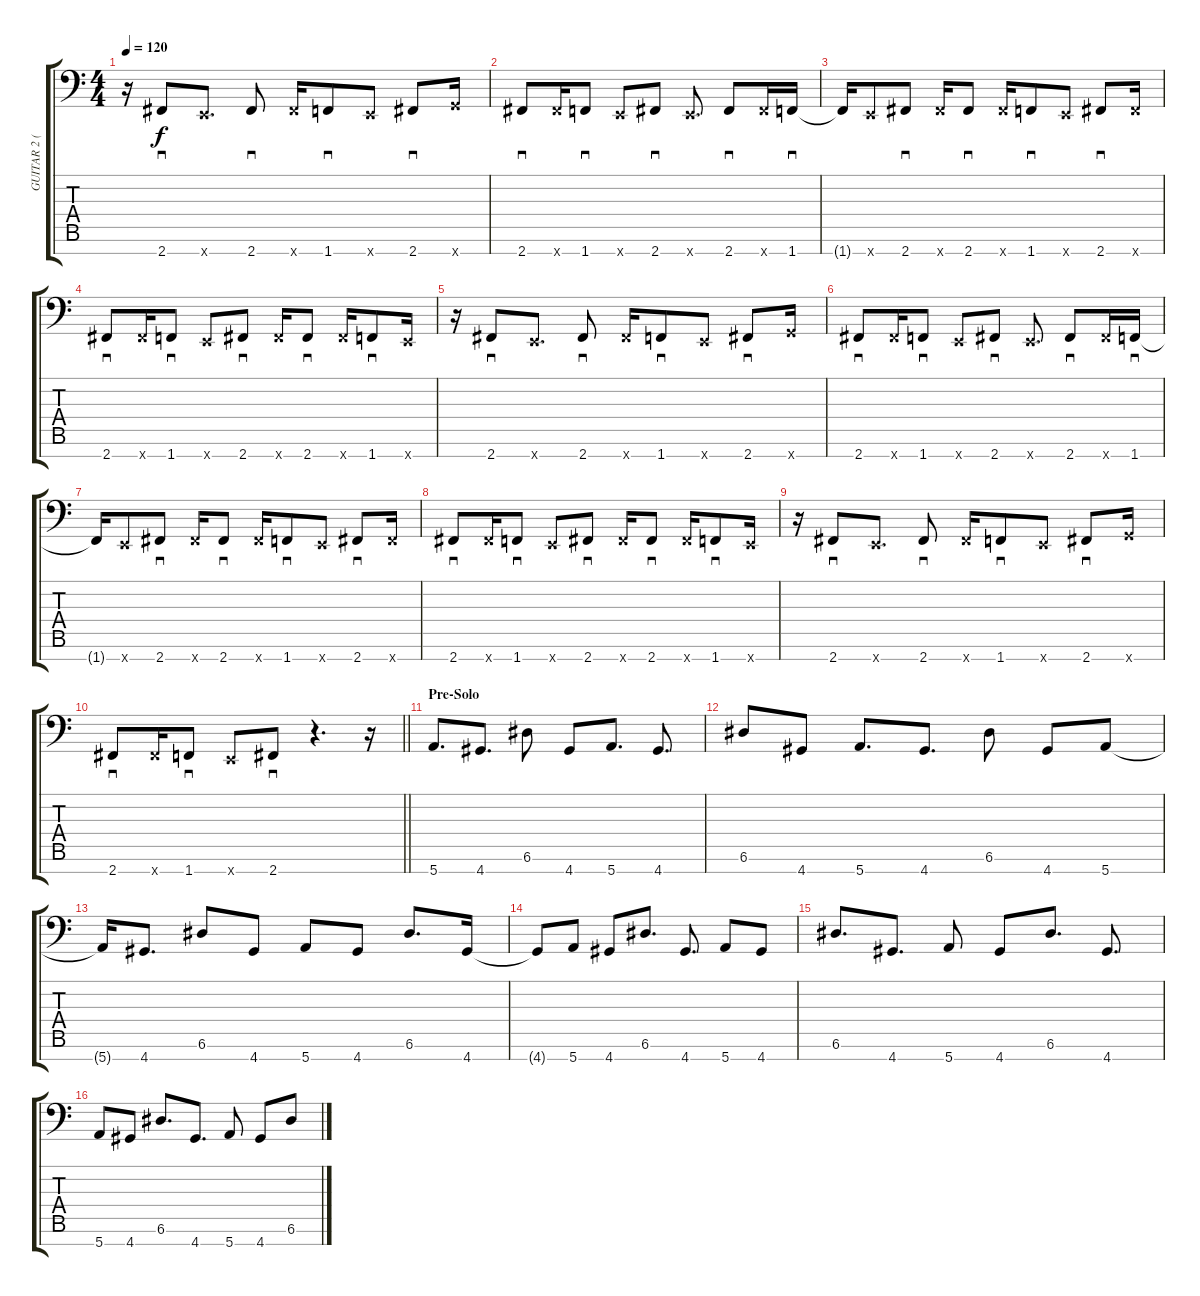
\track ("GUITAR 2 (Marten Hagstrom)" "GUITAR 2 (") {instrument distortionguitar}
\staff {score tabs}
\tuning (A3 E3 C3 G2 D2 A1 E1) {hide}
\ts (4 4)
\tempo 120
\clef f4
\ks c
r.16{dy f} 2.7.8{sd} 0.7{x}.8{d} 2.7.8{sd} 2.7{x}.16 1.7.8{sd} 0.7{x}.8 2.7.8{sd} 3.7{x}.16 |
2.7.8{sd} 2.7{x}.16 1.7.8{sd} 0.7{x}.8 2.7.8{sd} 0.7{x}.8{d} 2.7.8{sd} 2.7{x}.16 1.7.16{sd} |
1.7{t}.16 0.7{x}.8 2.7.8{sd} 2.7{x}.16 2.7.8{sd} 2.7{x}.16 1.7.8{sd} 0.7{x}.8 2.7.8{sd} 2.7{x}.16 |
2.7.8{sd} 2.7{x}.16 1.7.8{sd} 0.7{x}.8 2.7.8{sd} 2.7{x}.16 2.7.8{sd} 2.7{x}.16 1.7.8{sd} 0.7{x}.16 |
r.16 2.7.8{sd} 0.7{x}.8{d} 2.7.8{sd} 2.7{x}.16 1.7.8{sd} 0.7{x}.8 2.7.8{sd} 3.7{x}.16 |
2.7.8{sd} 2.7{x}.16 1.7.8{sd} 0.7{x}.8 2.7.8{sd} 0.7{x}.8{d} 2.7.8{sd} 2.7{x}.16 1.7.16{sd} |
1.7{t}.16 0.7{x}.8 2.7.8{sd} 2.7{x}.16 2.7.8{sd} 2.7{x}.16 1.7.8{sd} 0.7{x}.8 2.7.8{sd} 2.7{x}.16 |
2.7.8{sd} 2.7{x}.16 1.7.8{sd} 0.7{x}.8 2.7.8{sd} 2.7{x}.16 2.7.8{sd} 2.7{x}.16 1.7.8{sd} 0.7{x}.16 |
r.16 2.7.8{sd} 0.7{x}.8{d} 2.7.8{sd} 2.7{x}.16 1.7.8{sd} 0.7{x}.8 2.7.8{sd} 3.7{x}.16 |
\barLineRight lightlight
2.7.8{sd} 2.7{x}.16 1.7.8{sd} 0.7{x}.8 2.7.8{sd} r.4{d} r.16 |
\section ("" "Pre-Solo")
5.7.8{d} 4.7.8{d} 6.6.8 4.7.8 5.7.8{d} 4.7.8{d} |
6.6.8 4.7.8 5.7.8{d} 4.7.8{d} 6.6.8 4.7.8 5.7.8 |
5.7{t}.16 4.7.8{d} 6.6.8 4.7.8 5.7.8 4.7.8 6.6.8{d} 4.7.16 |
4.7{t}.8 5.7.8 4.7.8 6.6.8{d} 4.7.8{d} 5.7.8 4.7.8 |
6.6.8{d} 4.7.8{d} 5.7.8 4.7.8 6.6.8{d} 4.7.8{d} |
5.7.8 4.7.8 6.6.8{d} 4.7.8{d} 5.7.8 4.7.8 6.6.8
